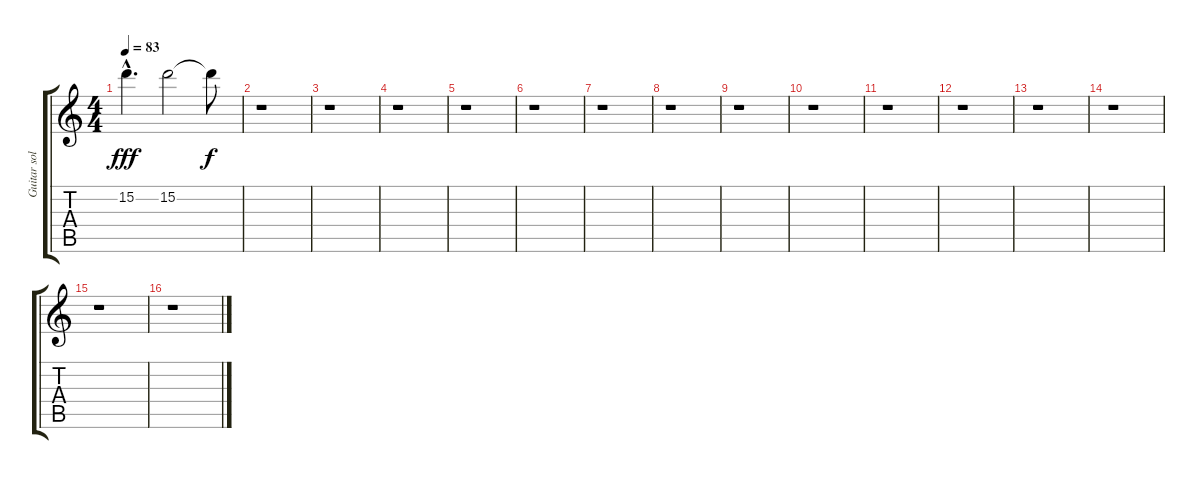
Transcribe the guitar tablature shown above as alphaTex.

\track ("Guitar solo" "Guitar sol") {instrument overdrivenguitar}
\staff {score tabs}
\tuning (E4 B3 G3 D3 A2 E2) {hide}
\ts (4 4)
\tempo 83
\clef g2
\ks c
15.2{hac}.4{d dy fff} 15.2.2 15.2{t}.8{dy f} |
r.1 |
r.1 |
r.1 |
r.1 |
r.1 |
r.1 |
r.1 |
r.1 |
r.1 |
r.1 |
r.1 |
r.1 |
r.1 |
r.1 |
r.1
